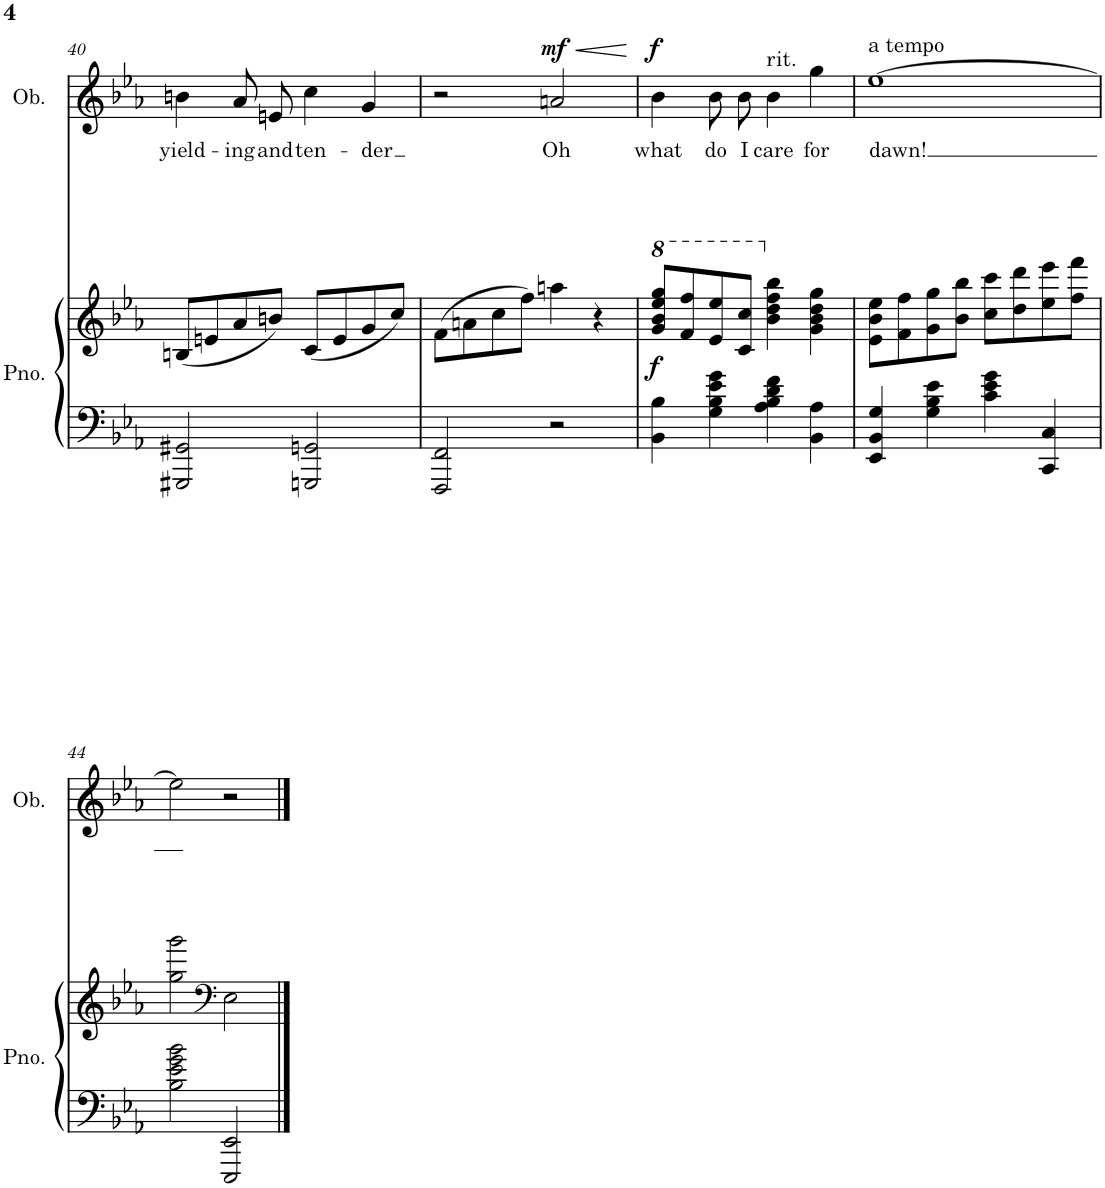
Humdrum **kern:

**kern	**kern	**dynam	**kern	**text	**dynam
*part2	*part2	*part2	*part1	*part1	*part1
*staff3	*staff2	*staff2/3	*staff1	*staff1	*staff1
*I"Piano	*	*	*I"Oboe	*	*
*I'Pno.	*	*	*I'Ob.	*	*
!!LO:PB:g=z
*clefF4	*clefG2	*	*clefG2	*	*
*k[b-e-a-]	*k[b-e-a-]	*	*k[b-e-a-]	*	*
*M4/4	*M4/4	*	*M4/4	*	*
=40	=40	=40	=40	=40	=40
!	!	!	!	!LO:LY:b	!
2GGG#X/ 2GG#X/	(8Bn/L	.	4bn\	yield-	.
.	8en/	.	.	.	.
!	!	!	!	!LO:LY:b	!
.	8a-/	.	8a-/L	-ing	.
!	!	!	!	!LO:LY:b	!
.	8bn/J)	.	8en/J	and	.
!	!	!	!	!LO:LY:b	!
2GGGn/ 2GGn/	(8c/L	.	4cc\	ten-	.
.	8e/	.	.	.	.
!	!	!	!	!LO:LY:b	!
.	8g/	.	4g/	-der	.
.	8cc/J)	.	.	.	.
=41	=41	=41	=41	=41	=41
2FFF/ 2FF/	(8f\L	.	2r	.	.
.	8an\	.	.	.	.
.	8cc\	.	.	.	.
.	8ff\J)	.	.	.	.
!	!	!	!	!LO:LY:b	!LO:HP:b
!	!	!	!	!	!LO:DY:n=1:a
2r	4aan\	.	2an/	Oh	< mf
.	4r	.	.	.	.
.	.	.	.	.	[
=42	=42	=42	=42	=42	=42
*	*8va	*	*	*	*
!	!	!LO:DY:b	!	!LO:LY:b	!LO:DY:a
4BB-\ 4B-\	8gg/ 8bb-/ 8eee-/ 8ggg/L	f	4b-\	what	f
.	8ff/ 8fff/	.	.	.	.
!	!	!	!	!LO:LY:b	!
4G\ 4B-\ 4e-\ 4g\	8ee-/ 8eee-/	.	8b-\L	do	.
!	!	!	!	!LO:LY:b	!
.	8cc/ 8ccc/J	.	8b-\J	I	.
*	*X8va	*	*	*	*
!	!	!	!LO:TX:a:t=rit.	!	!
!	!	!	!	!LO:LY:b	!
4A-\ 4B-\ 4d\ 4f\	4b-\ 4dd\ 4ff\ 4bb-\	.	4b-\	care	.
!	!	!	!	!LO:LY:b	!
4BB-\ 4A-\	4g\ 4b-\ 4dd\ 4gg\	.	4gg\	for	.
=43	=43	=43	=43	=43	=43
!	!	!	!LO:TX:a:t=a tempo	!	!
!	!	!	!	!LO:LY:b	!
4EE-/ 4BB-/ 4G/	8e-\ 8b-\ 8ee-\L	.	[1ee-	dawn!	.
.	8f\ 8ff\	.	.	.	.
4G\ 4B-\ 4e-\	8g\ 8gg\	.	.	.	.
.	8b-\ 8bb-\J	.	.	.	.
4c\ 4e-\ 4g\	8cc\ 8ccc\L	.	.	.	.
.	8dd\ 8ddd\	.	.	.	.
4CC/ 4C/	8ee-\ 8eee-\	.	.	.	.
.	8ff\ 8fff\J	.	.	.	.
!!LO:LB:g=z
=44	=44	=44	=44	=44	=44
2B-\ 2e-\ 2g\ 2b-\	2gg\ 2ggg\	.	2ee-\]	.	.
*	*clefF4	*	*	*	*
2EEE-/ 2EE-/	2E-\	.	2r	.	.
==	==	==	==	==	==
*-	*-	*-	*-	*-	*-
